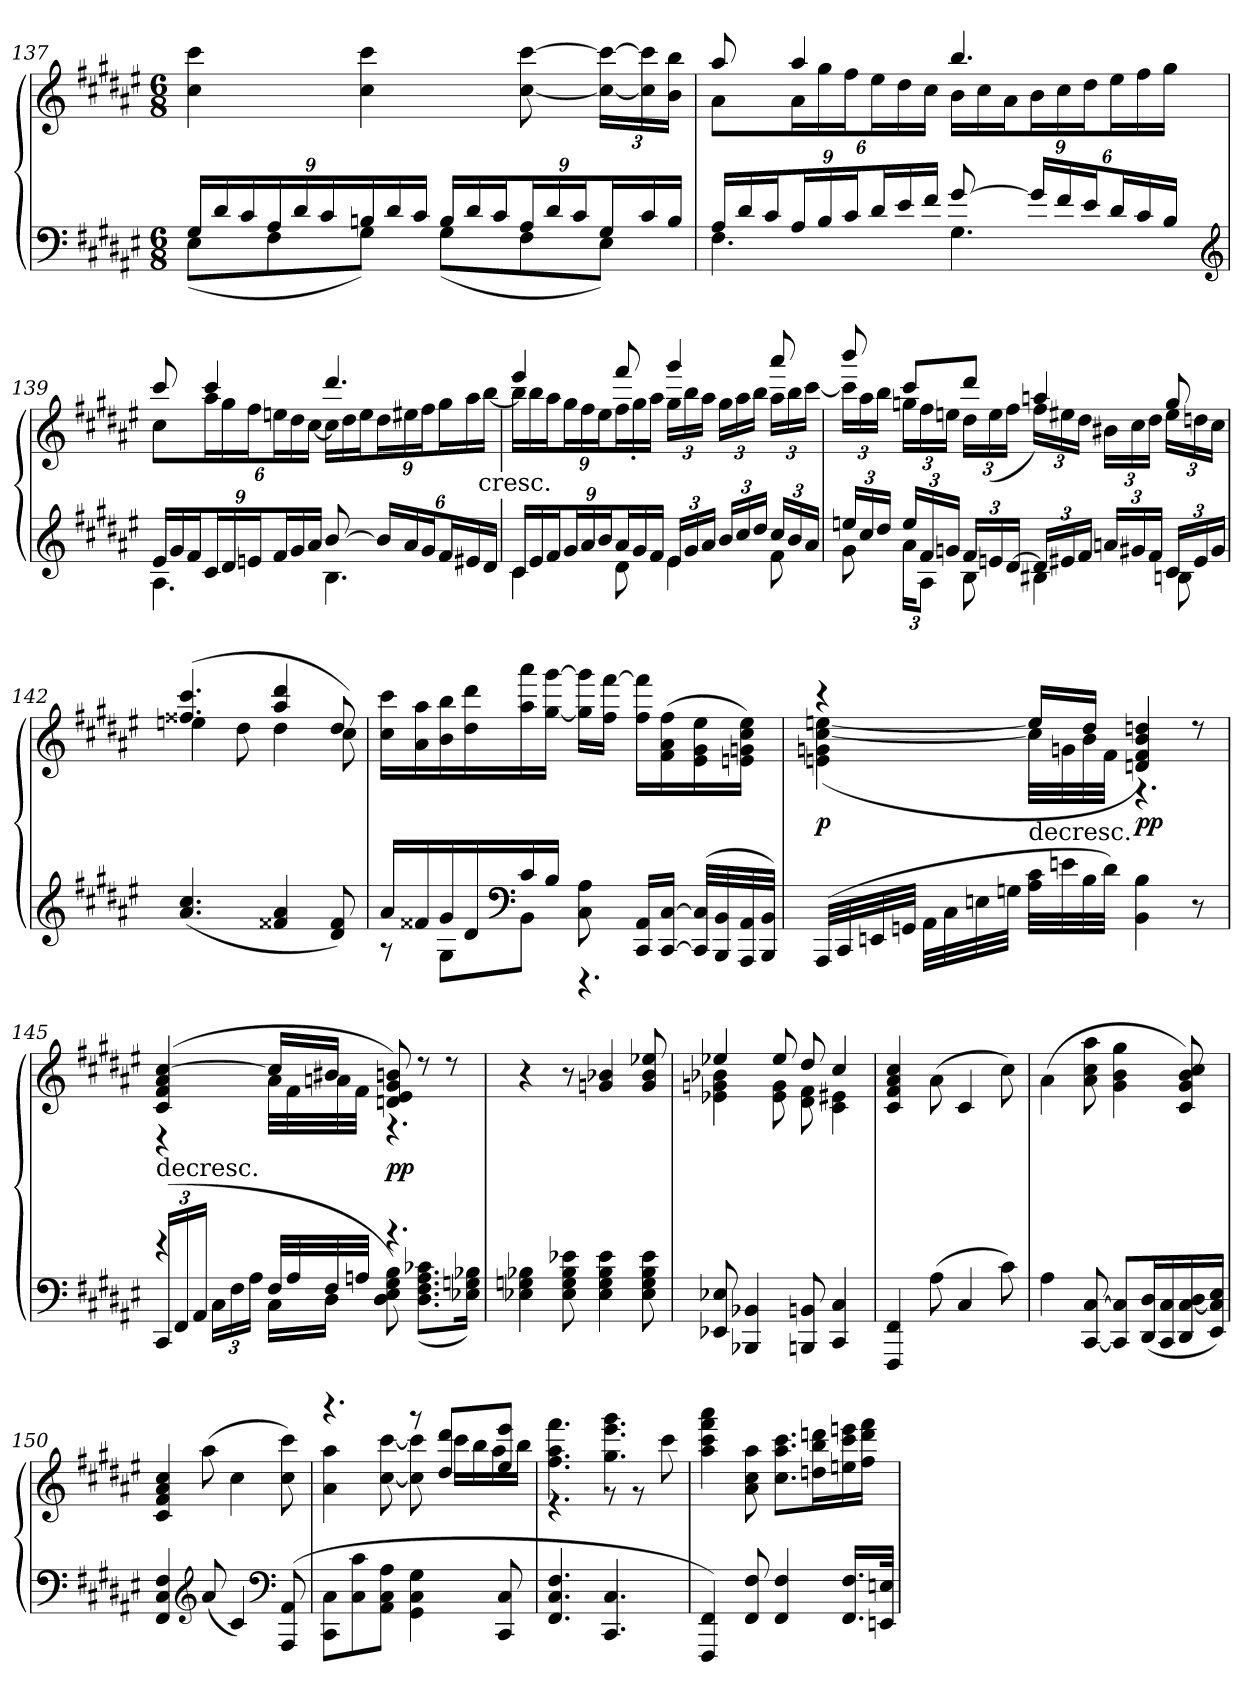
**kern	**kern	**dynam
*part1	*part1	*part1
*staff2	*staff1	*staff1/2
*clefF4	*clefG2	*
*k[f#c#g#d#a#e#]	*k[f#c#g#d#a#e#]	*
*M6/8	*M6/8	*
=137	=137	=137
*^	*	*
24G#/LL	(8E#\L	4cc#\ 4ccc#\	.
24d#/	.	.	.
24c#/	.	.	.
24A#/	8F#\	.	.
24d#/	.	.	.
24c#/	.	.	.
24Bn/	8G#\J)	4cc#\ 4ccc#\	.
24d#/	.	.	.
24c#/JJ	.	.	.
24B/LL	(8G#\L	.	.
24d#/	.	.	.
24c#/J	.	.	.
24A#/L	8F#\	[8cc#\ [8ccc#\	.
24d#/	.	.	.
24c#/J	.	.	.
24G#/L	8E#\J)	24cc#_\ 24ccc#_\LL	.
24c#/	.	24cc#]\ 24ccc#]\	.
24B/JJ	.	24b\ 24bb\JJ	.
=138	=138	=138	=138
*	*	*^	*
24A#/LL	4.F#\	8aa#/	8a#\L	.
24d#/	.	.	.	.
24c#/J	.	.	.	.
24A#/L	.	4aa#/	24a#\L	.
24B/	.	.	24gg#\	.
24c#/J	.	.	24ff#\J	.
24d#/L	.	.	24ee#\L	.
24e#/	.	.	24dd#\	.
24f#/JJ	.	.	24cc#\JJ	.
[8g#/	4.G#\	4.bb/	24b\LL	.
.	.	.	24cc#\	.
.	.	.	24a#\J	.
24g#/LL]	.	.	24b\L	.
24f#/	.	.	24cc#\	.
24e#/J	.	.	24dd#\J	.
24d#/L	.	.	24ee#\L	.
24c#/	.	.	24ff#\	.
24B/JJ	.	.	24gg#\JJ	.
*clefG2	*	*	*	*
=139	=139	=139	=139	=139
24e#/LL	4.A#\	8ccc#/	8cc#\L	.
24g#/	.	.	.	.
24f#/J	.	.	.	.
24c#/L	.	4ccc#/	24aa#\L	.
24d#/	.	.	24gg#\	.
24en/J	.	.	24ff#\J	.
24f#/L	.	.	24een\L	.
24g#/	.	.	24dd#\	.
24a#/JJ	.	.	[24cc#\JJ	.
[8b/	4.B\	4.ddd#/	24cc#\LL]	.
.	.	.	24dd#\	.
.	.	.	24ee\J	.
24b/LL]	.	.	24dd#\L	.
24a#/	.	.	24ee#X\	.
24g#/J	.	.	24ff#\J	.
24f#/L	.	.	24gg#\L	.
24e#X/	.	.	24aa#\	.
!	!	!	!LO:TX:c:t=cresc.	!
24d#/JJ	.	.	[24bb\JJ	.
=140	=140	=140	=140	=140
24c#/LL	4c#\	4eee#/	24bb\LL]	.
24e#/	.	.	24bb\	.
24f#/J	.	.	24aa#\J	.
24g#/L	.	.	24gg#\L	.
24a#/	.	.	24ff#\	.
24b/J	.	.	24ee#\J	.
24a#/L	8d#\	8fff#/	24ff#\L	.
24g#/	.	.	24gg#'\	.
24f#/JJ	.	.	24aa#\JJ	.
24e#/LL	4e#\	4ggg#/	24gg#\LL	.
24g#/	.	.	24bb\	.
24a#/JJ	.	.	24aa#\JJ	.
24b/LL	.	.	24gg#\LL	.
24cc#/	.	.	24aa#\	.
24dd#/JJ	.	.	24bb\JJ	.
24cc#/LL	8f#\	8aaa#/	24aa#\LL	.
24b/	.	.	24bb\	.
24a#/JJ	.	.	[24ccc#\JJ	.
=141	=141	=141	=141	=141
24een/LL	8g#\	8bbb/	24ccc#\LL]	.
24cc#/	.	.	24aa#\	.
24dd#/JJ	.	.	24bb\JJ	.
24ee/LL	24a#\KL	8ccc#/L	24ggn\LL	.
24f#/	12A#\J	.	24ff#\	.
24gn/JJ	.	.	24een\JJ	.
24f#/LL	8B\	8ddd#/J	24dd#\LL	.
24en/	.	.	(24ee\	.
[24d#/JJ	.	.	24ff#\JJ	.
24d#/LL]	4B#X\	4aan/	24ff#\LL)	.
24e#X/	.	.	24ee#X\	.
24f#/JJ	.	.	24dd#\JJ	.
24an/LL	.	.	24b#X\LL	.
24g#X/	.	.	24cc#\	.
24f#/JJ	.	.	24dd#\JJ	.
24c#/LL	8Bn\	8gg/	24ee#\LL	.
24e#/	.	.	24ddn\	.
24g#/JJ	.	.	24cc#\JJ	.
*v	*v	*	*	*
=142	=142	=142	=142
(4.a#/ 4.cc#/	(4.ff##X/ 4.ccc#/	4een\	.
.	.	8dd#\	.
4f##X/ 4a#/	4aa#/ 4ddd#/	4dd#\	.
8d#/ 8f##/)	8dd#/	8cc#\)	.
*	*v	*v	*
=143	=143	=143
*^	*	*
16a#/LL	8r	16cc#\ 16ccc#\LL	.
16f##X/	.	16a#\ 16aa#\	.
16g#/	8G#\L	16b\ 16bb\	.
16d#/	.	16dd#\ 16ddd#\	.
*clefF4	*	*	*
16c#/	8BB\J	16aa#\ 16aaa#\	.
16B/JJ	.	[16gg#\ [16ggg#\JJ	.
8C#\ 8A#\	4.r	16gg#]\ 16ggg#]\LL	.
.	.	16ff#\ [16fff#\JJ	.
16CC#/ 16AA#/LL	.	16ff#\ 16fff#]\LL	.
[16CC#/ [16C#/JJ	.	(16f#\ 16a#\ 16ff#\	.
(32CC#]/ 32C#]/LLL	.	16e#\ 16g#\ 16ee#\	.
32BBB/ 32BB/	.	.	.
32AAA#/ 32AA#/	.	16en\ 16gn\ 16cc#\ 16ee#\JJ)	.
32BBB/ 32BB/JJJ)	.	.	.
*v	*v	*	*
=144	=144	=144
*	*^	*
(32AAA#/LLL	4r	(4en\ 4gn\ [4cc#\ [4een\	p
32CC#/	.	.	.
32EEn/	.	.	.
32GGn/JJJ	.	.	.
32AA#\LLL	.	.	.
32C#\	.	.	.
32En\	.	.	.
32Gn\JJJ	.	.	.
!	!LO:TX:c:t=decresc.	!	!
32A#\ 32c#\LLL	16ee/LL]	32cc#\LLL]	.
32en\	.	32gn\	.
32B\	16dd#/JJ	32b\	.
32d#\JJJ)	.	32f#\JJJ	.
4BB\ 4B\	4dn/ 4f#/ 4b/ 4ddn/)	4.r	pp
8r	8r	.	.
=145	=145	=145	=145
*^	*	*	*
!	!	!LO:TX:c:t=decresc.	!	!
4r	(24CC#/LL	(4c#/ 4f#/ 4a#/ [4cc#/	4r	.
.	24FF#/	.	.	.
.	24AA#/JJ	.	.	.
.	24C#\LL	.	.	.
.	24F#\	.	.	.
.	24A#\JJ	.	.	.
32F#/LLL	16C#\LL	16cc#/LL]	32a#\LLL	.
32A#/	.	.	32f#\	.
32F#/	16D#\JJ	16b#X/JJ	32an\	.
32An/JJJ	.	.	32f#\JJJ	.
4.r	8D#\ 8E#\ 8G#\ 8B\)	8dn/ 8e#/ 8g#/ 8bn/)	4.r	pp
.	(8.D#\ 8.F#\ 8.A\ 8.c-X\L	8r	.	.
.	.	8r	.	.
.	16E-X\ 16Gn\ 16B-X\Jk)	.	.	.
*v	*v	*	*	*
*	*v	*v	*
=146	=146	=146
4E-X\ 4Gn\ 4B-X\	4r	.
8E-\ 8G\ 8B-\ 8e-X\	8r	.
4E-\ 4G\ 4B-\ 4e-\	4gn/ 4b-X/	.
8E-\ 8G\ 8B-\ 8e-\	8g/ 8b-/ 8ee-X/	.
=147	=147	=147
*	*^	*
8EE-X/ 8E-X/	4ee-X/	4e-X\ 4gn\ 4b-X\	.
4BBB-X/ 4BB-X/	.	.	.
.	8ee-/	8e-\ 8g\	.
8BBBn/ 8BBn/	8dd#/	8d#\ 8f#\	.
4CC#/ 4C#/	4cc#/	4c#\ 4e#X\	.
*	*v	*v	*
=148	=148	=148
4FFF#/ 4FF#/	4c#/ 4f#/ 4a#/ 4cc#/	.
(8A#\	(8a#\	.
4C#/	4c#/	.
8c#\)	8cc#\)	.
=149	=149	=149
4A#\	(4a#\	.
[8CC#/ [8C#/	8a#\ 8cc#\ 8aa#\	.
8CC#]/ 8C#]/L	4g#\ 4b\ 4gg#\	.
(16DD#/ 16D#/L	.	.
16CC#/ 16C#/	.	.
16DD#/ [16C#/ 16D#/	8c#/ 8g#/ 8b/ 8cc#/)	.
16EE#/ 16C#]/ 16E#/JJ)	.	.
=150	=150	=150
4FF#/ 4C#/ 4F#/	4c#/ 4f#/ 4a#/ 4cc#/	.
*clefG2	*	*
(8a#/	(8aa#\	.
4c#/)	4cc#\	.
*clefF4	*	*
(8AAA#/ 8AA#/	8cc#\ 8ccc#\)	.
=151	=151	=151
*	*^	*
8CC#\ 8C#\L	4.r	4a#\ 4aa#\	.
8C#\ 8c#\	.	.	.
8AA#\ 8C#\ 8A#\J	.	[8cc#\ [8ccc#\	.
4GG#\ 4C#\ 4G#\	8r	8cc#]\ 8ccc#]\	.
.	8dd#/ 8ddd#/L	16ccc#\LL	.
.	.	16bb\	.
8CC#/ 8C#/	8ee#/ 8eee#/J	16aa#\	.
.	.	16bb\JJ	.
=152	=152	=152	=152
4.FF#/ 4.C#/ 4.F#/	4.ff#\ 4.aa#\ 4.fff#\	4.r	.
4.CC#/ 4.C#/	4.gg#\ 4.eee#\ 4.ggg#\	8r	.
.	.	8r	.
.	.	8ccc#\	.
*	*v	*v	*
=153	=153	=153
4FFF#/ 4FF#/)	4aa#\ 4ccc#\ 4fff#\ 4aaa#\	.
8FF#/ 8F#/	8a#\ 8cc#\ 8aa#\	.
4FF#/ 4F#/	8.cc#\ 8.aa#\ 8.ccc#\L	.
.	16ddn\ 16bb\ 16dddn\L	.
16.FF#/ 16.F#/LL	16een\ 16ccc#\ 16eeen\	.
.	16ff#\ 16ddd\ 16fff#\JJ	.
32EEn/ 32En/JJk	.	.
=	=	=
*-	*-	*-
